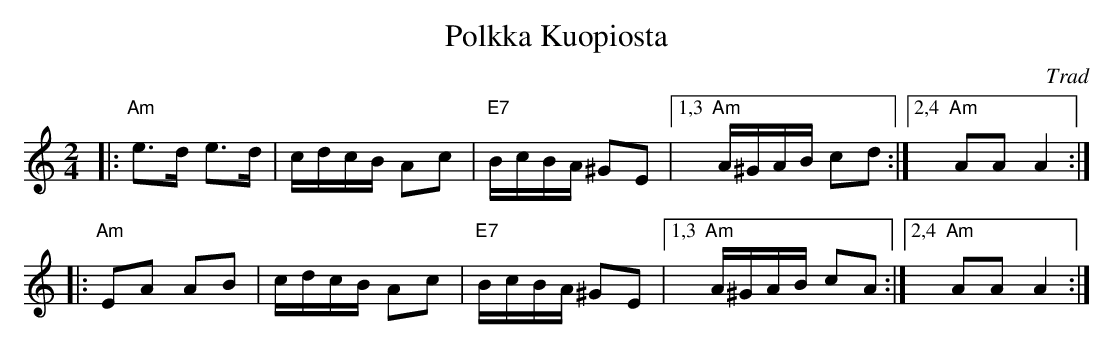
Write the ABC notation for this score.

X:1
T: Polkka Kuopiosta
O: Trad
M: 2/4
L: 1/16
K: Am
|: "Am"e3d e3d | cdcB A2c2 | "E7"BcBA ^G2E2 |1,3"Am"A^GAB c2d2 :|2,4 "Am"A2A2 A4 :|
|: "Am"E2A2 A2B2 | cdcB A2c2 | "E7"BcBA ^G2E2 |1,3"Am"A^GAB c2A2 :|2,4 "Am"A2A2 A4 :|
